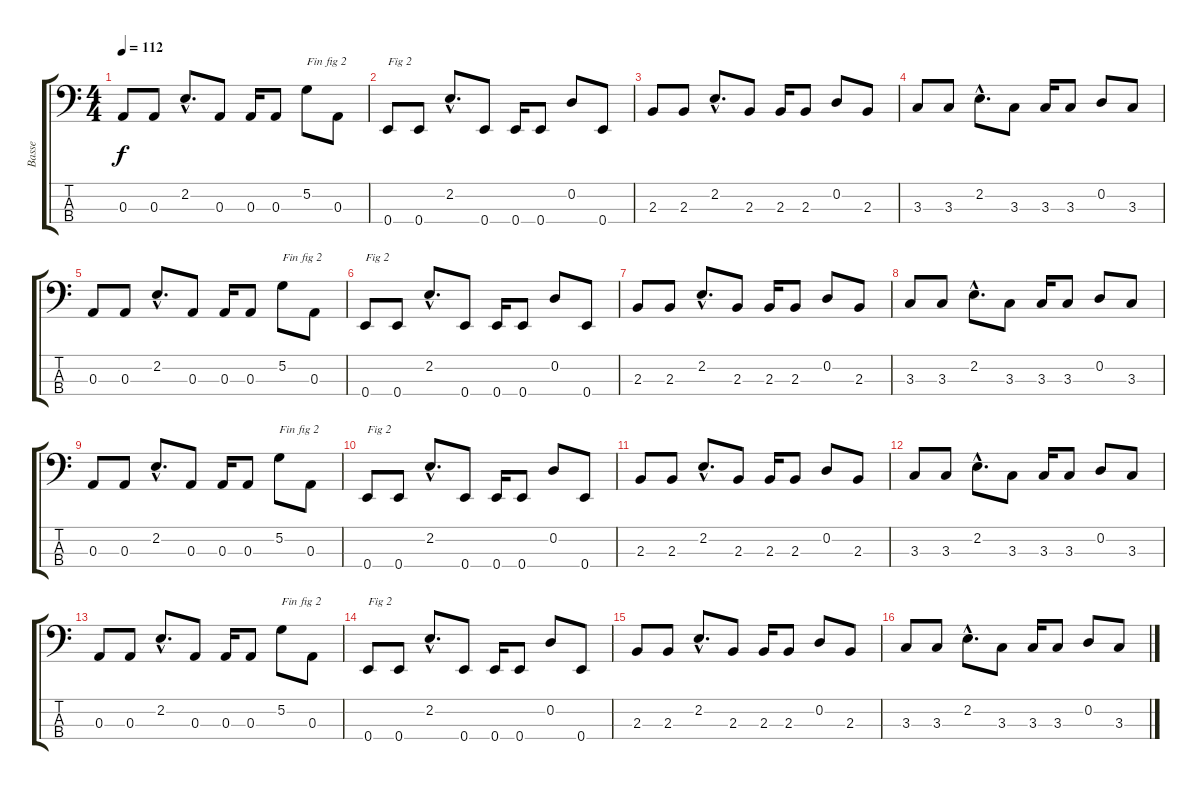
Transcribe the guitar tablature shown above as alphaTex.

\track ("Basse" "Basse") {instrument electricbasspick}
\staff {score tabs}
\tuning (G2 D2 A1 E1) {hide}
\ts (4 4)
\tempo 112
\clef f4
\ks c
0.3.8{dy f} 0.3.8 2.2{hac}.8{d} 0.3.8 0.3.16 0.3.8 5.2.8{txt "Fin fig 2"} 0.3.8 |
0.4.8{txt "Fig 2"} 0.4.8 2.2{hac}.8{d} 0.4.8 0.4.16 0.4.8 0.2.8 0.4.8 |
2.3.8 2.3.8 2.2{hac}.8{d} 2.3.8 2.3.16 2.3.8 0.2.8 2.3.8 |
3.3.8 3.3.8 2.2{hac}.8{d} 3.3.8 3.3.16 3.3.8 0.2.8 3.3.8 |
0.3.8 0.3.8 2.2{hac}.8{d} 0.3.8 0.3.16 0.3.8 5.2.8{txt "Fin fig 2"} 0.3.8 |
0.4.8{txt "Fig 2"} 0.4.8 2.2{hac}.8{d} 0.4.8 0.4.16 0.4.8 0.2.8 0.4.8 |
2.3.8 2.3.8 2.2{hac}.8{d} 2.3.8 2.3.16 2.3.8 0.2.8 2.3.8 |
3.3.8 3.3.8 2.2{hac}.8{d} 3.3.8 3.3.16 3.3.8 0.2.8 3.3.8 |
0.3.8 0.3.8 2.2{hac}.8{d} 0.3.8 0.3.16 0.3.8 5.2.8{txt "Fin fig 2"} 0.3.8 |
0.4.8{txt "Fig 2"} 0.4.8 2.2{hac}.8{d} 0.4.8 0.4.16 0.4.8 0.2.8 0.4.8 |
2.3.8 2.3.8 2.2{hac}.8{d} 2.3.8 2.3.16 2.3.8 0.2.8 2.3.8 |
3.3.8 3.3.8 2.2{hac}.8{d} 3.3.8 3.3.16 3.3.8 0.2.8 3.3.8 |
0.3.8 0.3.8 2.2{hac}.8{d} 0.3.8 0.3.16 0.3.8 5.2.8{txt "Fin fig 2"} 0.3.8 |
0.4.8{txt "Fig 2"} 0.4.8 2.2{hac}.8{d} 0.4.8 0.4.16 0.4.8 0.2.8 0.4.8 |
2.3.8 2.3.8 2.2{hac}.8{d} 2.3.8 2.3.16 2.3.8 0.2.8 2.3.8 |
3.3.8 3.3.8 2.2{hac}.8{d} 3.3.8 3.3.16 3.3.8 0.2.8 3.3.8
